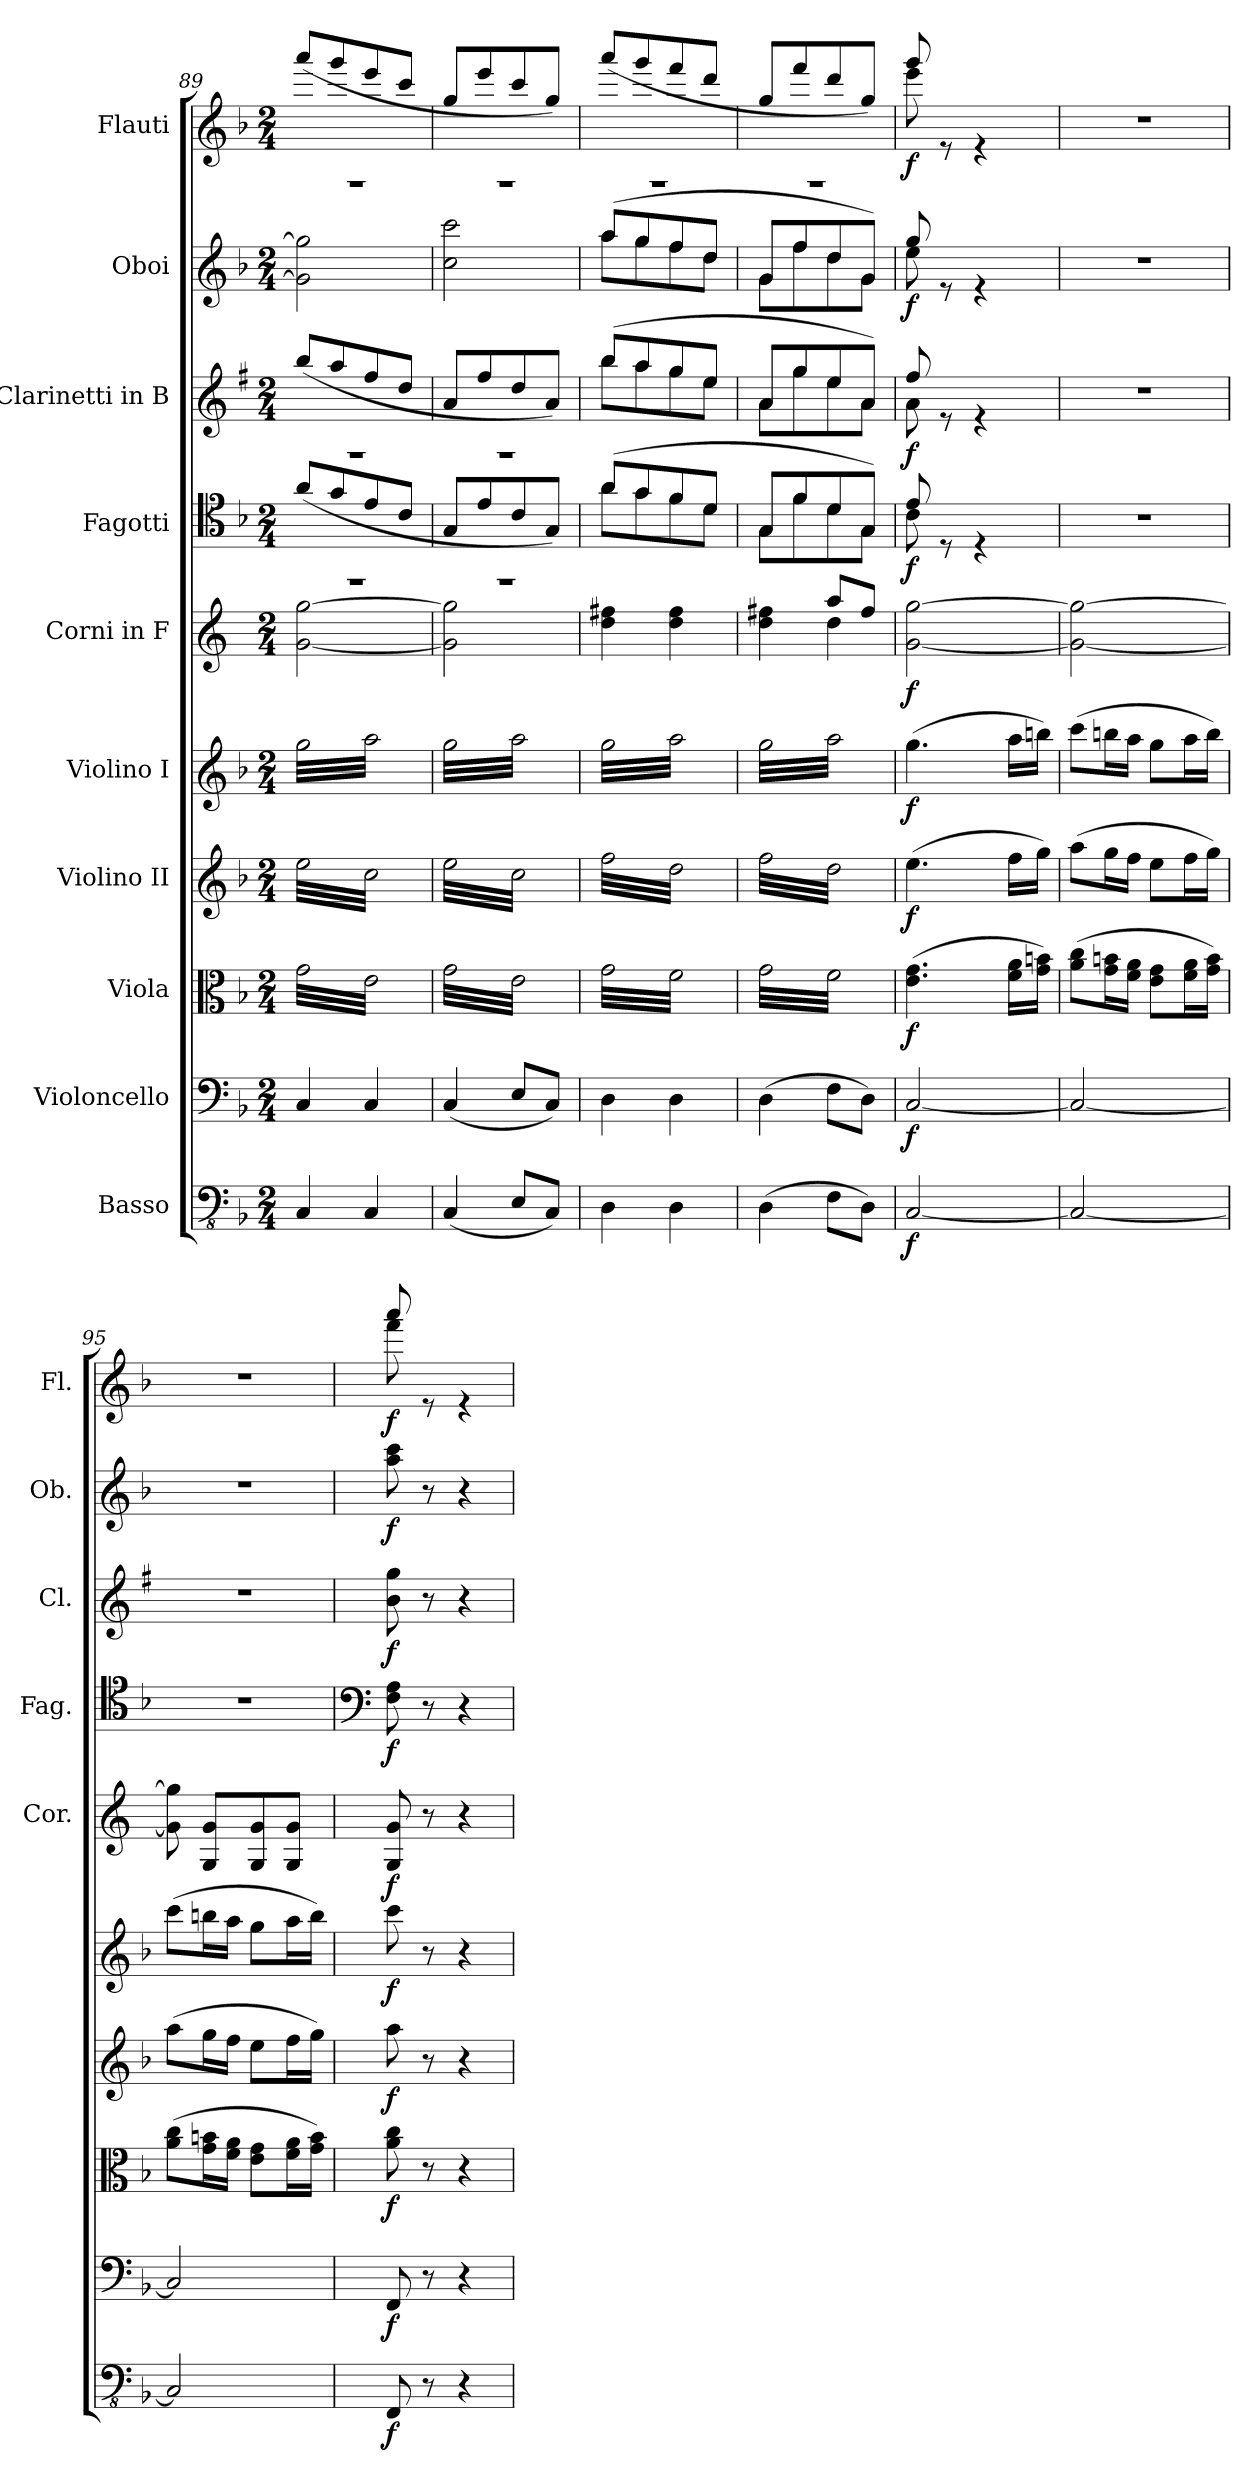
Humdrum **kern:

**kern	**dynam	**kern	**dynam	**kern	**dynam	**kern	**dynam	**kern	**dynam	**kern	**dynam	**kern	**dynam	**kern	**dynam	**kern	**dynam	**kern	**dynam
*part10	*part10	*part9	*part9	*part8	*part8	*part7	*part7	*part6	*part6	*part5	*part5	*part4	*part4	*part3	*part3	*part2	*part2	*part1	*part1
*staff10	*staff10	*staff9	*staff9	*staff8	*staff8	*staff7	*staff7	*staff6	*staff6	*staff5	*staff5	*staff4	*staff4	*staff3	*staff3	*staff2	*staff2	*staff1	*staff1
*I"Basso	*	*I"Violoncello	*	*I"Viola	*	*I"Violino II	*	*I"Violino I	*	*I"Corni in F	*	*I"Fagotti	*	*I"Clarinetti in B	*	*I"Oboi	*	*I"Flauti	*
*	*	*	*	*	*	*	*	*	*	*I'Cor.	*	*I'Fag.	*	*I'Cl.	*	*I'Ob.	*	*I'Fl.	*
*clefFv4	*	*clefF4	*	*clefC3	*	*clefG2	*	*clefG2	*	*clefG2	*	*clefC4	*	*clefG2	*	*clefG2	*	*clefG2	*
*	*	*	*	*	*	*	*	*	*	*ITrd4c7	*	*	*	*ITrd1c2	*	*	*	*	*
*k[b-]	*	*k[b-]	*	*k[b-]	*	*k[b-]	*	*k[b-]	*	*k[b-]	*	*k[b-]	*	*k[b-]	*	*k[b-]	*	*k[b-]	*
*M2/4	*	*M2/4	*	*M2/4	*	*M2/4	*	*M2/4	*	*M2/4	*	*M2/4	*	*M2/4	*	*M2/4	*	*M2/4	*
=89	=89	=89	=89	=89	=89	=89	=89	=89	=89	=89	=89	=89	=89	=89	=89	=89	=89	=89	=89
*	*	*	*	*	*	*	*	*	*	*	*	*^	*	*^	*	*	*	*^	*
*	*	*	*	*tremolo	*	*	*	*	*	*	*	*	*	*	*	*	*	*	*	*	*	*
*	*	*	*	*	*	*tremolo	*	*	*	*	*	*	*	*	*	*	*	*	*	*	*	*
*	*	*	*	*	*	*	*	*tremolo	*	*	*	*	*	*	*	*	*	*	*	*	*	*
4CC/	.	4C/	.	(32g\LLL	.	32ee\LLL	.	32gg\LLL	.	[2c\ [2cc\	.	2rEE	(8a/L	.	2rF	(8aa/L	.	2g\] 2gg\]	.	2rF	(8aaa/L	.
.	.	.	.	32e\	.	32cc\	.	32aa\	.	.	.	.	.	.	.	.	.	.	.	.	.	.
.	.	.	.	32g\	.	32ee\	.	32gg\	.	.	.	.	.	.	.	.	.	.	.	.	.	.
.	.	.	.	32e\	.	32cc\	.	32aa\	.	.	.	.	.	.	.	.	.	.	.	.	.	.
.	.	.	.	32g\	.	32ee\	.	32gg\	.	.	.	.	8g/	.	.	8gg/	.	.	.	.	8ggg/	.
.	.	.	.	32e\	.	32cc\	.	32aa\	.	.	.	.	.	.	.	.	.	.	.	.	.	.
.	.	.	.	32g\	.	32ee\	.	32gg\	.	.	.	.	.	.	.	.	.	.	.	.	.	.
.	.	.	.	32e\	.	32cc\	.	32aa\	.	.	.	.	.	.	.	.	.	.	.	.	.	.
4CC/	.	4C/	.	32g\	.	32ee\	.	32gg\	.	.	.	.	8e/	.	.	8ee/	.	.	.	.	8eee/	.
.	.	.	.	32e\	.	32cc\	.	32aa\	.	.	.	.	.	.	.	.	.	.	.	.	.	.
.	.	.	.	32g\	.	32ee\	.	32gg\	.	.	.	.	.	.	.	.	.	.	.	.	.	.
.	.	.	.	32e\	.	32cc\	.	32aa\	.	.	.	.	.	.	.	.	.	.	.	.	.	.
.	.	.	.	32g\	.	32ee\	.	32gg\	.	.	.	.	8c/J	.	.	8cc/J	.	.	.	.	8ccc/J	.
.	.	.	.	32e\	.	32cc\	.	32aa\	.	.	.	.	.	.	.	.	.	.	.	.	.	.
.	.	.	.	32g\	.	32ee\	.	32gg\	.	.	.	.	.	.	.	.	.	.	.	.	.	.
.	.	.	.	32e\JJJ	.	32cc\JJJ	.	32aa\JJJ	.	.	.	.	.	.	.	.	.	.	.	.	.	.
=90	=90	=90	=90	=90	=90	=90	=90	=90	=90	=90	=90	=90	=90	=90	=90	=90	=90	=90	=90	=90	=90	=90
(4CC/	.	(4C/	.	32g\LLL	.	32ee\LLL	.	32gg\LLL	.	2c\] 2cc\]	.	2rEE	8G/L	.	2rF	8g/L	.	2cc\ 2ccc\	.	2rF	8gg/L	.
.	.	.	.	32e\)	.	32cc\	.	32aa\	.	.	.	.	.	.	.	.	.	.	.	.	.	.
.	.	.	.	32g\	.	32ee\	.	32gg\	.	.	.	.	.	.	.	.	.	.	.	.	.	.
.	.	.	.	32e\)	.	32cc\	.	32aa\	.	.	.	.	.	.	.	.	.	.	.	.	.	.
.	.	.	.	32g\	.	32ee\	.	32gg\	.	.	.	.	8e/	.	.	8ee/	.	.	.	.	8eee/	.
.	.	.	.	32e\)	.	32cc\	.	32aa\	.	.	.	.	.	.	.	.	.	.	.	.	.	.
.	.	.	.	32g\	.	32ee\	.	32gg\	.	.	.	.	.	.	.	.	.	.	.	.	.	.
.	.	.	.	32e\)	.	32cc\	.	32aa\	.	.	.	.	.	.	.	.	.	.	.	.	.	.
8EE/L	.	8E/L	.	32g\	.	32ee\	.	32gg\	.	.	.	.	8c/	.	.	8cc/	.	.	.	.	8ccc/	.
.	.	.	.	32e\)	.	32cc\	.	32aa\	.	.	.	.	.	.	.	.	.	.	.	.	.	.
.	.	.	.	32g\	.	32ee\	.	32gg\	.	.	.	.	.	.	.	.	.	.	.	.	.	.
.	.	.	.	32e\)	.	32cc\	.	32aa\	.	.	.	.	.	.	.	.	.	.	.	.	.	.
8CC/J)	.	8C/J)	.	32g\	.	32ee\	.	32gg\	.	.	.	.	8G/J)	.	.	8g/J)	.	.	.	.	8gg/J)	.
.	.	.	.	32e\)	.	32cc\	.	32aa\	.	.	.	.	.	.	.	.	.	.	.	.	.	.
.	.	.	.	32g\	.	32ee\	.	32gg\	.	.	.	.	.	.	.	.	.	.	.	.	.	.
.	.	.	.	32e\)JJJ	.	32cc\JJJ	.	32aa\JJJ	.	.	.	.	.	.	.	.	.	.	.	.	.	.
=91	=91	=91	=91	=91	=91	=91	=91	=91	=91	=91	=91	=91	=91	=91	=91	=91	=91	=91	=91	=91	=91	=91
*	*	*	*	*	*	*	*	*	*	*	*	*	*	*	*	*	*	*^	*	*	*	*
4DD\	.	4D\	.	(32g\LLL	.	32ff\LLL	.	32gg\LLL	.	4g\ 4bn\	.	(8a/L	8a\L	.	(8aa/L	8aa\L	.	(8aa/L	8aa\L	.	2rF	(8aaa/L	.
.	.	.	.	32f\	.	32dd\	.	32aa\	.	.	.	.	.	.	.	.	.	.	.	.	.	.	.
.	.	.	.	32g\	.	32ff\	.	32gg\	.	.	.	.	.	.	.	.	.	.	.	.	.	.	.
.	.	.	.	32f\	.	32dd\	.	32aa\	.	.	.	.	.	.	.	.	.	.	.	.	.	.	.
.	.	.	.	32g\	.	32ff\	.	32gg\	.	.	.	8g/	8g\	.	8gg/	8gg\	.	8gg/	8gg\	.	.	8ggg/	.
.	.	.	.	32f\	.	32dd\	.	32aa\	.	.	.	.	.	.	.	.	.	.	.	.	.	.	.
.	.	.	.	32g\	.	32ff\	.	32gg\	.	.	.	.	.	.	.	.	.	.	.	.	.	.	.
.	.	.	.	32f\	.	32dd\	.	32aa\	.	.	.	.	.	.	.	.	.	.	.	.	.	.	.
4DD\	.	4D\	.	32g\	.	32ff\	.	32gg\	.	4g\ 4b\	.	8f/	8f\	.	8ff/	8ff\	.	8ff/	8ff\	.	.	8fff/	.
.	.	.	.	32f\	.	32dd\	.	32aa\	.	.	.	.	.	.	.	.	.	.	.	.	.	.	.
.	.	.	.	32g\	.	32ff\	.	32gg\	.	.	.	.	.	.	.	.	.	.	.	.	.	.	.
.	.	.	.	32f\	.	32dd\	.	32aa\	.	.	.	.	.	.	.	.	.	.	.	.	.	.	.
.	.	.	.	32g\	.	32ff\	.	32gg\	.	.	.	8d/J	8d\J	.	8dd/J	8dd\J	.	8dd/J	8dd\J	.	.	8ddd/J	.
.	.	.	.	32f\	.	32dd\	.	32aa\	.	.	.	.	.	.	.	.	.	.	.	.	.	.	.
.	.	.	.	32g\	.	32ff\	.	32gg\	.	.	.	.	.	.	.	.	.	.	.	.	.	.	.
.	.	.	.	32f\JJJ	.	32dd\JJJ	.	32aa\JJJ	.	.	.	.	.	.	.	.	.	.	.	.	.	.	.
=92	=92	=92	=92	=92	=92	=92	=92	=92	=92	=92	=92	=92	=92	=92	=92	=92	=92	=92	=92	=92	=92	=92	=92
*	*	*	*	*	*	*	*	*	*	*^	*	*	*	*	*	*	*	*	*	*	*	*	*
(4DD\	.	(4D\	.	32g\LLL	.	32ff\LLL	.	32gg\LLL	.	4g\ 4bn\	4ryy	.	8G/L	8G\L	.	8g/L	8g\L	.	8g/L	8g\L	.	2rF	8gg/L	.
.	.	.	.	32f\)	.	32dd\	.	32aa\	.	.	.	.	.	.	.	.	.	.	.	.	.	.	.	.
.	.	.	.	32g\	.	32ff\	.	32gg\	.	.	.	.	.	.	.	.	.	.	.	.	.	.	.	.
.	.	.	.	32f\)	.	32dd\	.	32aa\	.	.	.	.	.	.	.	.	.	.	.	.	.	.	.	.
.	.	.	.	32g\	.	32ff\	.	32gg\	.	.	.	.	8f/	8f\	.	8ff/	8ff\	.	8ff/	8ff\	.	.	8fff/	.
.	.	.	.	32f\)	.	32dd\	.	32aa\	.	.	.	.	.	.	.	.	.	.	.	.	.	.	.	.
.	.	.	.	32g\	.	32ff\	.	32gg\	.	.	.	.	.	.	.	.	.	.	.	.	.	.	.	.
.	.	.	.	32f\)	.	32dd\	.	32aa\	.	.	.	.	.	.	.	.	.	.	.	.	.	.	.	.
8FF\L	.	8F\L	.	32g\	.	32ff\	.	32gg\	.	8dd/L	4g\	.	8d/	8d\	.	8dd/	8dd\	.	8dd/	8dd\	.	.	8ddd/	.
.	.	.	.	32f\)	.	32dd\	.	32aa\	.	.	.	.	.	.	.	.	.	.	.	.	.	.	.	.
.	.	.	.	32g\	.	32ff\	.	32gg\	.	.	.	.	.	.	.	.	.	.	.	.	.	.	.	.
.	.	.	.	32f\)	.	32dd\	.	32aa\	.	.	.	.	.	.	.	.	.	.	.	.	.	.	.	.
8DD\J)	.	8D\J)	.	32g\	.	32ff\	.	32gg\	.	8b/J	.	.	8G/J)	8G\J	.	8g/J)	8g\J	.	8g/J)	8g\J	.	.	8gg/J)	.
.	.	.	.	32f\)	.	32dd\	.	32aa\	.	.	.	.	.	.	.	.	.	.	.	.	.	.	.	.
.	.	.	.	32g\	.	32ff\	.	32gg\	.	.	.	.	.	.	.	.	.	.	.	.	.	.	.	.
.	.	.	.	32f\)JJJ	.	32dd\JJJ	.	32aa\JJJ	.	.	.	.	.	.	.	.	.	.	.	.	.	.	.	.
*	*	*	*	*	*	*	*	*Xtremolo	*	*	*	*	*	*	*	*	*	*	*	*	*	*	*	*
*	*	*	*	*	*	*Xtremolo	*	*	*	*	*	*	*	*	*	*	*	*	*	*	*	*	*	*
*	*	*	*	*Xtremolo	*	*	*	*	*	*	*	*	*	*	*	*	*	*	*	*	*	*	*	*
*	*	*	*	*	*	*	*	*	*	*v	*v	*	*	*	*	*	*	*	*	*	*	*	*	*
=93	=93	=93	=93	=93	=93	=93	=93	=93	=93	=93	=93	=93	=93	=93	=93	=93	=93	=93	=93	=93	=93	=93	=93
!	!LO:DY:b	!	!LO:DY:b	!	!LO:DY:b	!	!LO:DY:b	!	!LO:DY:b	!	!LO:DY:b	!	!	!LO:DY:b	!	!	!LO:DY:b	!	!	!LO:DY:b	!	!	!LO:DY:b
[2CC/	f	[2C/	f	(4.e\ 4.g\	f	(4.ee\	f	(4.gg\	f	[2c\ [2cc\	f	8e/	8c\	f	8ee/	8g\	f	8gg/	8ee\	f	8ggg/	8eee\	f
.	.	.	.	.	.	.	.	.	.	.	.	.	.	.	.	.	.	.	.	.	.	.	.
.	.	.	.	.	.	.	.	.	.	.	.	.	.	.	.	.	.	.	.	.	.	.	.
.	.	.	.	.	.	.	.	.	.	.	.	.	.	.	.	.	.	.	.	.	.	.	.
.	.	.	.	.	.	.	.	.	.	.	.	8rD	4.ryy	.	8re	4.ryy	.	8re	4.ryy	.	8re	4.ryy	.
.	.	.	.	.	.	.	.	.	.	.	.	.	.	.	.	.	.	.	.	.	.	.	.
.	.	.	.	.	.	.	.	.	.	.	.	.	.	.	.	.	.	.	.	.	.	.	.
.	.	.	.	.	.	.	.	.	.	.	.	.	.	.	.	.	.	.	.	.	.	.	.
.	.	.	.	.	.	.	.	.	.	.	.	4rD	.	.	4re	.	.	4re	.	.	4re	.	.
.	.	.	.	16f\ 16a\LL	.	16ff\LL	.	16aa\LL	.	.	.	.	.	.	.	.	.	.	.	.	.	.	.
.	.	.	.	16g\ 16bn\JJ)	.	16gg\JJ)	.	16bbn\JJ)	.	.	.	.	.	.	.	.	.	.	.	.	.	.	.
*	*	*	*	*	*	*	*	*	*	*	*	*v	*v	*	*	*	*	*v	*v	*	*v	*v	*
*	*	*	*	*	*	*	*	*	*	*	*	*	*	*v	*v	*	*	*	*	*
!!LO:PB:g=z
=94	=94	=94	=94	=94	=94	=94	=94	=94	=94	=94	=94	=94	=94	=94	=94	=94	=94	=94	=94
2CC/_	.	2C/_	.	(8a\ 8cc\L	.	(8aa\L	.	(8ccc\L	.	2c\_ 2cc\_	.	2r	.	2r	.	2r	.	2r	.
.	.	.	.	16g\ 16bn\L	.	16gg\L	.	16bbn\L	.	.	.	.	.	.	.	.	.	.	.
.	.	.	.	16f\ 16a\JJ	.	16ff\JJ	.	16aa\JJ	.	.	.	.	.	.	.	.	.	.	.
.	.	.	.	8e\ 8g\L	.	8ee\L	.	8gg\L	.	.	.	.	.	.	.	.	.	.	.
.	.	.	.	16f\ 16a\L	.	16ff\L	.	16aa\L	.	.	.	.	.	.	.	.	.	.	.
.	.	.	.	16g\ 16b\JJ)	.	16gg\JJ)	.	16bb\JJ)	.	.	.	.	.	.	.	.	.	.	.
=95	=95	=95	=95	=95	=95	=95	=95	=95	=95	=95	=95	=95	=95	=95	=95	=95	=95	=95	=95
2CC/]	.	2C/]	.	(8a\ 8cc\L	.	(8aa\L	.	(8ccc\L	.	8c\] 8cc\]	.	2r	.	2r	.	2r	.	2r	.
.	.	.	.	16g\ 16bn\L	.	16gg\L	.	16bbn\L	.	8C/ 8c/L	.	.	.	.	.	.	.	.	.
.	.	.	.	16f\ 16a\JJ	.	16ff\JJ	.	16aa\JJ	.	.	.	.	.	.	.	.	.	.	.
.	.	.	.	8e\ 8g\L	.	8ee\L	.	8gg\L	.	8C/ 8c/	.	.	.	.	.	.	.	.	.
.	.	.	.	16f\ 16a\L	.	16ff\L	.	16aa\L	.	8C/ 8c/J	.	.	.	.	.	.	.	.	.
.	.	.	.	16g\ 16b\JJ)	.	16gg\JJ)	.	16bb\JJ)	.	.	.	.	.	.	.	.	.	.	.
=96	=96	=96	=96	=96	=96	=96	=96	=96	=96	=96	=96	=96	=96	=96	=96	=96	=96	=96	=96
*	*	*	*	*	*	*	*	*	*	*	*	*clefF4	*	*	*	*	*	*	*
*	*	*	*	*	*	*	*	*	*	*	*	*	*	*	*	*	*	*^	*
!	!LO:DY:b	!	!LO:DY:b	!	!LO:DY:b	!	!LO:DY:b	!	!LO:DY:b	!	!LO:DY:b	!	!LO:DY:b	!	!LO:DY:b	!	!LO:DY:b	!	!	!LO:DY:b
8FFF/	f	8FF/	f	8a\ 8cc\	f	8aa\	f	8ccc\	f	8C/ 8c/	f	8F\ 8A\	f	8a\ 8ff\	f	8aa\ 8ccc\	f	8aaa/	8fff\	f
8r	.	8r	.	8r	.	8r	.	8r	.	8r	.	8r	.	8r	.	8r	.	8re	4.ryy	.
4r	.	4r	.	4r	.	4r	.	4r	.	4r	.	4r	.	4r	.	4r	.	4re	.	.
*	*	*	*	*	*	*	*	*	*	*	*	*	*	*	*	*	*	*v	*v	*
=	=	=	=	=	=	=	=	=	=	=	=	=	=	=	=	=	=	=	=
*-	*-	*-	*-	*-	*-	*-	*-	*-	*-	*-	*-	*-	*-	*-	*-	*-	*-	*-	*-
